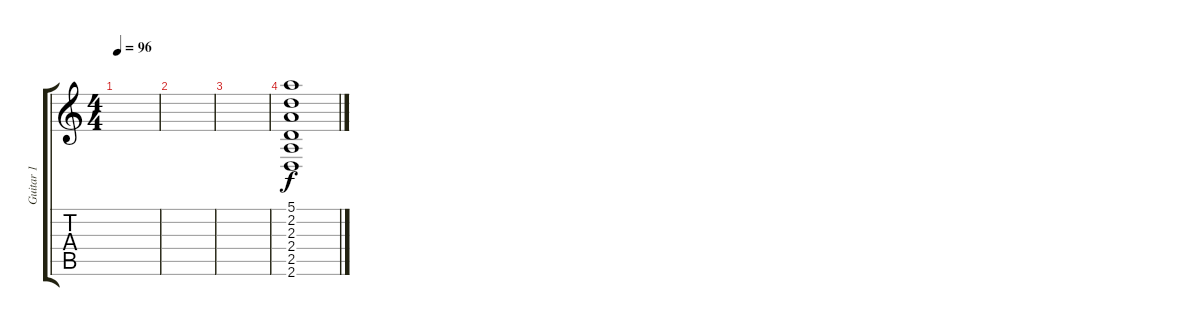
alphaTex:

\track ("Guitar 1" "Guitar 1") {instrument distortionguitar}
\staff {score tabs}
\tuning (E4 C4 G3 C3 G2 C2) {hide}
\ts (4 4)
\tempo 96
\clef g2
\ks c
|
|
|
(5.1 2.2 2.3 2.4 2.5 2.6).1
